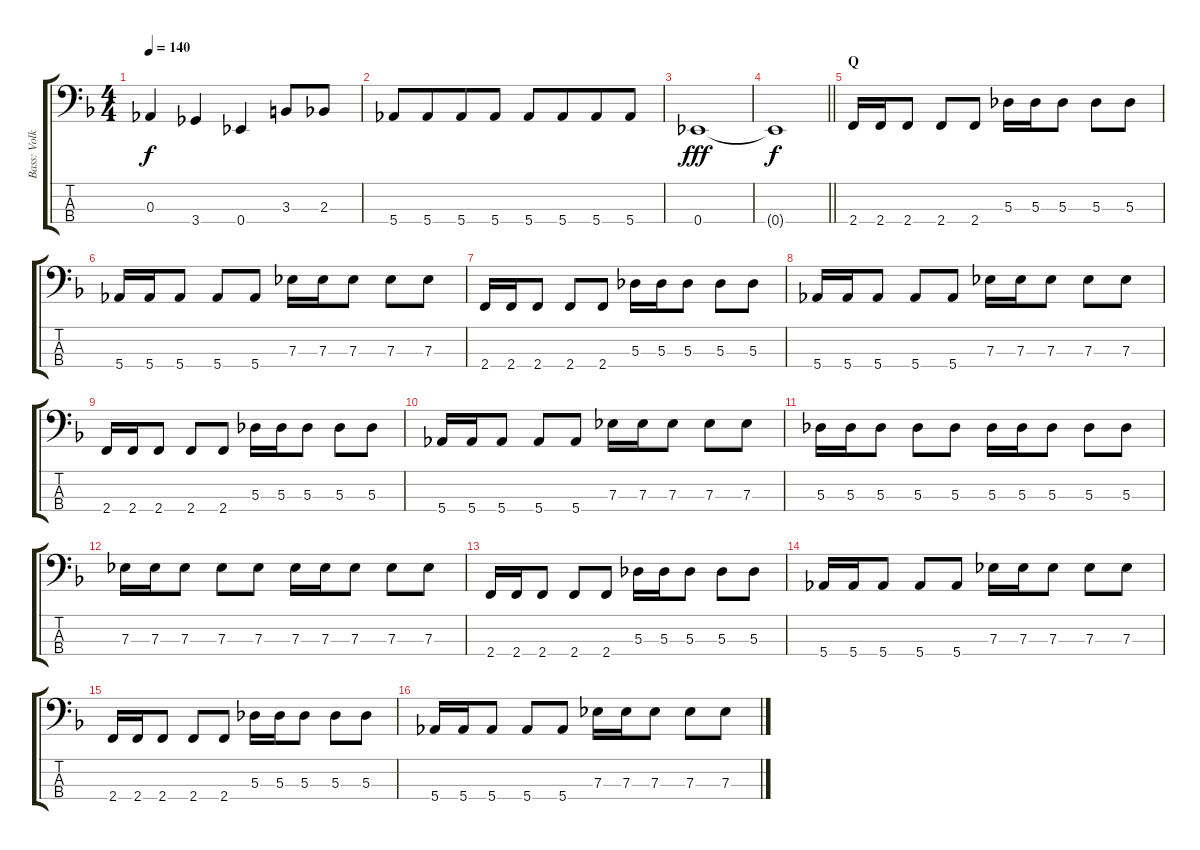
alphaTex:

\track ("Bass: Volker" "Bass: Volk") {instrument electricbassfinger}
\staff {score tabs}
\tuning (Gb2 Db2 Ab1 Eb1) {hide}
\ts (4 4)
\tempo 140
\clef f4
\ks f
0.3.4{dy f} 3.4.4 0.4.4 3.3.8 2.3.8 |
5.4.8 5.4.8{beam merge} 5.4.8 5.4.8 5.4.8 5.4.8{beam merge} 5.4.8 5.4.8 |
0.4.1{dy fff} |
\barLineRight lightlight
0.4{t}.1{dy f} |
\section ("" "Q")
2.4.16 2.4.16 2.4.8 2.4.8 2.4.8 5.3.16 5.3.16 5.3.8 5.3.8 5.3.8 |
5.4.16 5.4.16 5.4.8 5.4.8 5.4.8 7.3.16 7.3.16 7.3.8 7.3.8 7.3.8 |
2.4.16 2.4.16 2.4.8 2.4.8 2.4.8 5.3.16 5.3.16 5.3.8 5.3.8 5.3.8 |
5.4.16 5.4.16 5.4.8 5.4.8 5.4.8 7.3.16 7.3.16 7.3.8 7.3.8 7.3.8 |
2.4.16 2.4.16 2.4.8 2.4.8 2.4.8 5.3.16 5.3.16 5.3.8 5.3.8 5.3.8 |
5.4.16 5.4.16 5.4.8 5.4.8 5.4.8 7.3.16 7.3.16 7.3.8 7.3.8 7.3.8 |
5.3.16 5.3.16 5.3.8 5.3.8 5.3.8 5.3.16 5.3.16 5.3.8 5.3.8 5.3.8 |
7.3.16 7.3.16 7.3.8 7.3.8 7.3.8 7.3.16 7.3.16 7.3.8 7.3.8 7.3.8 |
2.4.16 2.4.16 2.4.8 2.4.8 2.4.8 5.3.16 5.3.16 5.3.8 5.3.8 5.3.8 |
5.4.16 5.4.16 5.4.8 5.4.8 5.4.8 7.3.16 7.3.16 7.3.8 7.3.8 7.3.8 |
2.4.16 2.4.16 2.4.8 2.4.8 2.4.8 5.3.16 5.3.16 5.3.8 5.3.8 5.3.8 |
5.4.16 5.4.16 5.4.8 5.4.8 5.4.8 7.3.16 7.3.16 7.3.8 7.3.8 7.3.8
